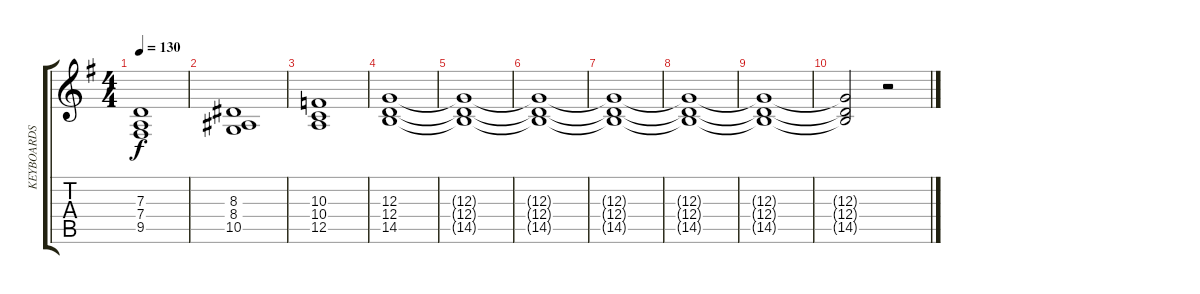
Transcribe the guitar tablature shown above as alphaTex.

\track ("KEYBOARDS" "KEYBOARDS") {instrument reedorgan}
\staff {score tabs}
\tuning (E4 B3 G3 D3 A2 E2) {hide}
\ts (4 4)
\tempo 130
\clef g2
\ks eminor
(7.3 7.4 9.5).1{dy f} |
(8.3 8.4 10.5).1 |
(10.3 10.4 12.5).1 |
(12.3 12.4 14.5).1 |
(12.3{t} 12.4{t} 14.5{t}).1 |
(12.3{t} 12.4{t} 14.5{t}).1 |
(12.3{t} 12.4{t} 14.5{t}).1 |
(12.3{t} 12.4{t} 14.5{t}).1 |
(12.3{t} 12.4{t} 14.5{t}).1 |
(12.3{t} 12.4{t} 14.5{t}).2 r.2
